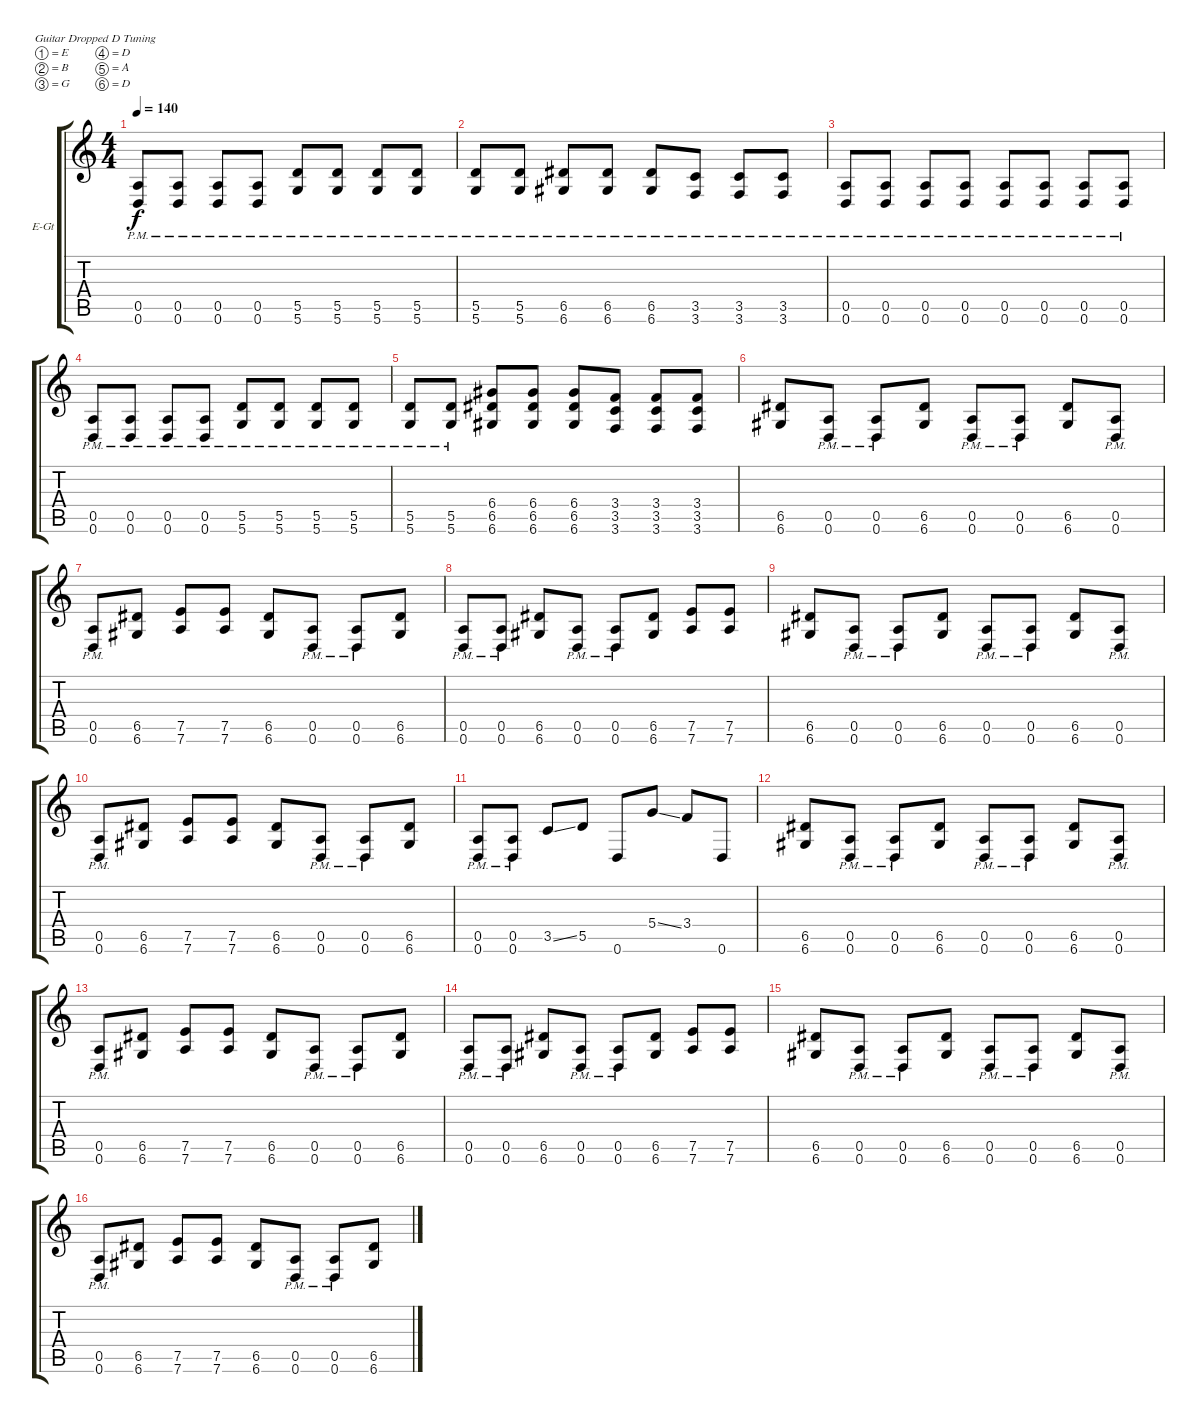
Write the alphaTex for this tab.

\bracketExtendMode groupsimilarinstruments
\firstSystemTrackNameOrientation horizontal
\otherSystemsTrackNameOrientation horizontal
\track ("Overdriven-guitar (Richard)" "E-Gt") {instrument overdrivenguitar}
\staff {score tabs}
\tuning (E4 B3 G3 D3 A2 D2)
\ts (4 4)
\tempo 140
\clef g2
\ks c
(0.5{pm} 0.6{pm}).8{dy f} (0.5{pm} 0.6{pm}).8 (0.5{pm} 0.6{pm}).8 (0.5{pm} 0.6{pm}).8 (5.5{pm} 5.6{pm}).8 (5.5{pm} 5.6{pm}).8 (5.5{pm} 5.6{pm}).8 (5.5{pm} 5.6{pm}).8 |
(5.5{pm} 5.6{pm}).8 (5.5{pm} 5.6{pm}).8 (6.5{pm} 6.6{pm}).8 (6.5{pm} 6.6{pm}).8 (6.5{pm} 6.6{pm}).8 (3.5{pm} 3.6{pm}).8 (3.5{pm} 3.6{pm}).8 (3.5{pm} 3.6{pm}).8 |
(0.5{pm} 0.6{pm}).8 (0.5{pm} 0.6{pm}).8 (0.5{pm} 0.6{pm}).8 (0.5{pm} 0.6{pm}).8 (0.5{pm} 0.6{pm}).8 (0.5{pm} 0.6{pm}).8 (0.5{pm} 0.6{pm}).8 (0.5{pm} 0.6{pm}).8 |
(0.5{pm} 0.6{pm}).8 (0.5{pm} 0.6{pm}).8 (0.5{pm} 0.6{pm}).8 (0.5{pm} 0.6{pm}).8 (5.5{pm} 5.6{pm}).8 (5.5{pm} 5.6{pm}).8 (5.5{pm} 5.6{pm}).8 (5.5{pm} 5.6{pm}).8 |
(5.5{pm} 5.6{pm}).8 (5.5{pm} 5.6{pm}).8 (6.4 6.5 6.6).8 (6.4 6.5 6.6).8 (6.4 6.5 6.6).8 (3.4 3.5 3.6).8 (3.4 3.5 3.6).8 (3.4 3.5 3.6).8 |
(6.5 6.6).8 (0.5{pm} 0.6{pm}).8 (0.5{pm} 0.6{pm}).8 (6.5 6.6).8 (0.5{pm} 0.6{pm}).8 (0.5{pm} 0.6{pm}).8 (6.5 6.6).8 (0.5{pm} 0.6{pm}).8 |
(0.5{pm} 0.6{pm}).8 (6.5 6.6).8 (7.5 7.6).8 (7.5 7.6).8 (6.5 6.6).8 (0.5{pm} 0.6{pm}).8 (0.5{pm} 0.6{pm}).8 (6.5 6.6).8 |
(0.5{pm} 0.6{pm}).8 (0.5{pm} 0.6{pm}).8 (6.5 6.6).8 (0.5{pm} 0.6{pm}).8 (0.5{pm} 0.6{pm}).8 (6.5 6.6).8 (7.5 7.6).8 (7.5 7.6).8 |
(6.5 6.6).8 (0.5{pm} 0.6{pm}).8 (0.5{pm} 0.6{pm}).8 (6.5 6.6).8 (0.5{pm} 0.6{pm}).8 (0.5{pm} 0.6{pm}).8 (6.5 6.6).8 (0.5{pm} 0.6{pm}).8 |
(0.5{pm} 0.6{pm}).8 (6.5 6.6).8 (7.5 7.6).8 (7.5 7.6).8 (6.5 6.6).8 (0.5{pm} 0.6{pm}).8 (0.5{pm} 0.6{pm}).8 (6.5 6.6).8 |
(0.5{pm} 0.6{pm}).8 (0.5{pm} 0.6{pm}).8 3.5{ss}.8 5.5.8 0.6.8 5.4{ss}.8 3.4.8 0.6.8 |
(6.5 6.6).8 (0.5{pm} 0.6{pm}).8 (0.5{pm} 0.6{pm}).8 (6.5 6.6).8 (0.5{pm} 0.6{pm}).8 (0.5{pm} 0.6{pm}).8 (6.5 6.6).8 (0.5{pm} 0.6{pm}).8 |
(0.5{pm} 0.6{pm}).8 (6.5 6.6).8 (7.5 7.6).8 (7.5 7.6).8 (6.5 6.6).8 (0.5{pm} 0.6{pm}).8 (0.5{pm} 0.6{pm}).8 (6.5 6.6).8 |
(0.5{pm} 0.6{pm}).8 (0.5{pm} 0.6{pm}).8 (6.5 6.6).8 (0.5{pm} 0.6{pm}).8 (0.5{pm} 0.6{pm}).8 (6.5 6.6).8 (7.5 7.6).8 (7.5 7.6).8 |
(6.5 6.6).8 (0.5{pm} 0.6{pm}).8 (0.5{pm} 0.6{pm}).8 (6.5 6.6).8 (0.5{pm} 0.6{pm}).8 (0.5{pm} 0.6{pm}).8 (6.5 6.6).8 (0.5{pm} 0.6{pm}).8 |
(0.5{pm} 0.6{pm}).8 (6.5 6.6).8 (7.5 7.6).8 (7.5 7.6).8 (6.5 6.6).8 (0.5{pm} 0.6{pm}).8 (0.5{pm} 0.6{pm}).8 (6.5 6.6).8
